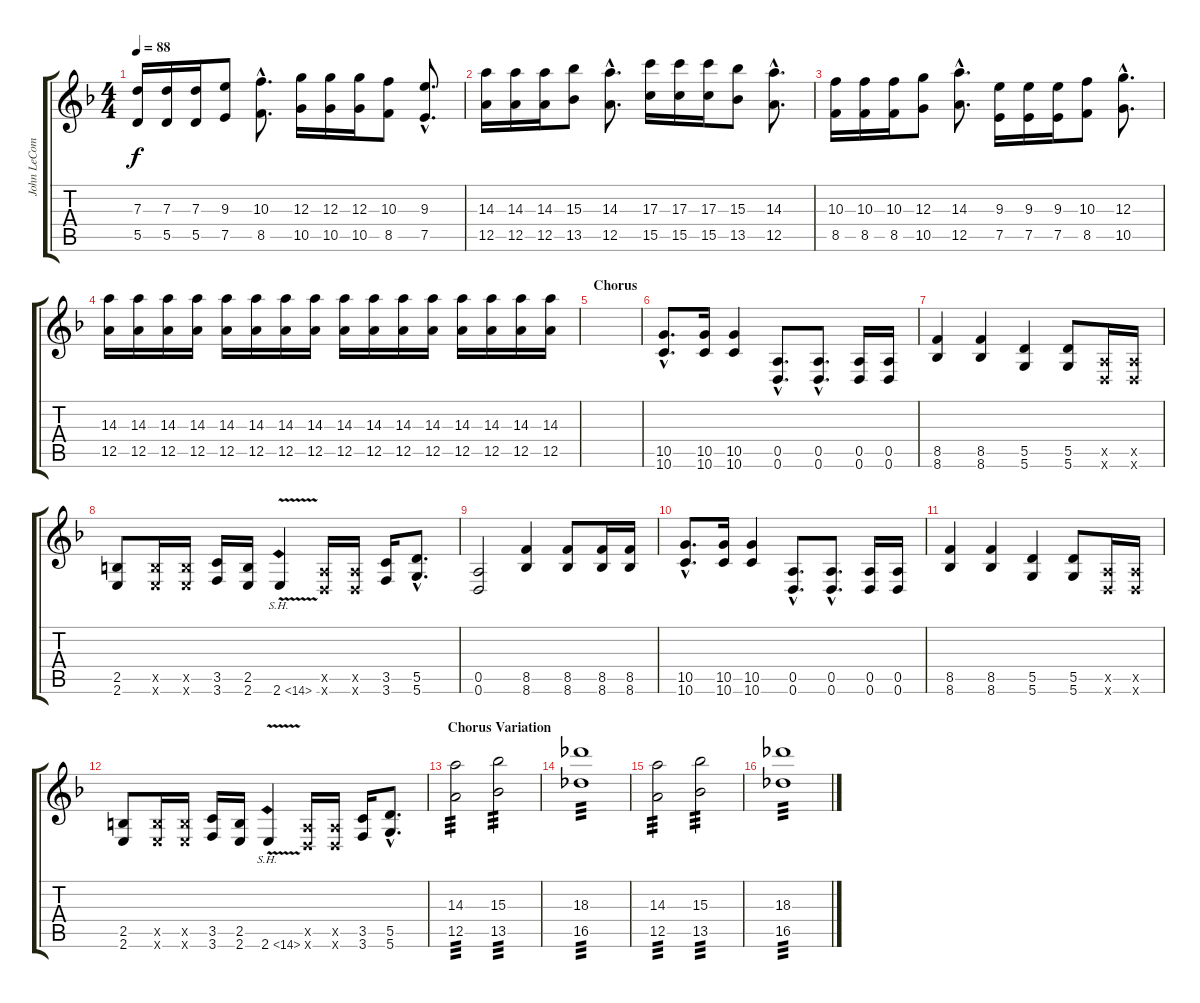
\track ("John LeCompt" "John LeCom") {instrument distortionguitar}
\staff {score tabs}
\tuning (E4 B3 G3 D3 A2 D2) {hide}
\ts (4 4)
\tempo 88
\clef g2
\ks f
(7.3 5.5).16{dy f} (7.3 5.5).16 (7.3 5.5).16 (9.3 7.5).8 (10.3{hac} 8.5{hac}).8{d} (12.3 10.5).16 (12.3 10.5).16 (12.3 10.5).16 (10.3 8.5).8 (9.3{hac} 7.5{hac}).8{d} |
(14.3 12.5).16 (14.3 12.5).16 (14.3 12.5).16 (15.3 13.5).8 (14.3{hac} 12.5{hac}).8{d} (17.3 15.5).16 (17.3 15.5).16 (17.3 15.5).16 (15.3 13.5).8 (14.3{hac} 12.5{hac}).8{d} |
(10.3 8.5).16 (10.3 8.5).16 (10.3 8.5).16 (12.3 10.5).8 (14.3{hac} 12.5{hac}).8{d} (9.3 7.5).16 (9.3 7.5).16 (9.3 7.5).16 (10.3 8.5).8 (12.3{hac} 10.5{hac}).8{d} |
(14.3 12.5).16 (14.3 12.5).16 (14.3 12.5).16 (14.3 12.5).16 (14.3 12.5).16 (14.3 12.5).16 (14.3 12.5).16 (14.3 12.5).16 (14.3 12.5).16 (14.3 12.5).16 (14.3 12.5).16 (14.3 12.5).16 (14.3 12.5).16 (14.3 12.5).16 (14.3 12.5).16 (14.3 12.5).16 |
\section ("" "Chorus")
|
(10.5{hac} 10.6{hac}).8{d} (10.5 10.6).16 (10.5 10.6).4 (0.5{hac} 0.6{hac}).8{d} (0.5{hac} 0.6{hac}).8{d} (0.5 0.6).16 (0.5 0.6).16 |
(8.5 8.6).4 (8.5 8.6).4 (5.5 5.6).4 (5.5 5.6).8 (0.5{x} 0.6{x}).16 (0.5{x} 0.6{x}).16 |
(2.5 2.6).8 (2.5{x} 2.6{x}).16 (2.5{x} 2.6{x}).16 (3.5 3.6).16 (2.5 2.6).16 2.6{sh 12 v}.4 (0.5{x} 0.6{x}).16 (0.5{x} 0.6{x}).16 (3.5 3.6).16 (5.5{hac} 5.6{hac}).8{d} |
(0.5 0.6).2 (8.5 8.6).4 (8.5 8.6).8 (8.5 8.6).16 (8.5 8.6).16 |
(10.5{hac} 10.6{hac}).8{d} (10.5 10.6).16 (10.5 10.6).4 (0.5{hac} 0.6{hac}).8{d} (0.5{hac} 0.6{hac}).8{d} (0.5 0.6).16 (0.5 0.6).16 |
(8.5 8.6).4 (8.5 8.6).4 (5.5 5.6).4 (5.5 5.6).8 (0.5{x} 0.6{x}).16 (0.5{x} 0.6{x}).16 |
(2.5 2.6).8 (2.5{x} 2.6{x}).16 (2.5{x} 2.6{x}).16 (3.5 3.6).16 (2.5 2.6).16 2.6{sh 12 v}.4 (0.5{x} 0.6{x}).16 (0.5{x} 0.6{x}).16 (3.5 3.6).16 (5.5{hac} 5.6{hac}).8{d} |
\section ("" "Chorus Variation")
(14.3 12.5).2{tp 3 volume 11} (15.3 13.5).2{tp 3} |
(18.3 16.5).1{tp 3} |
(14.3 12.5).2{tp 3} (15.3 13.5).2{tp 3} |
(18.3 16.5).1{tp 3}
